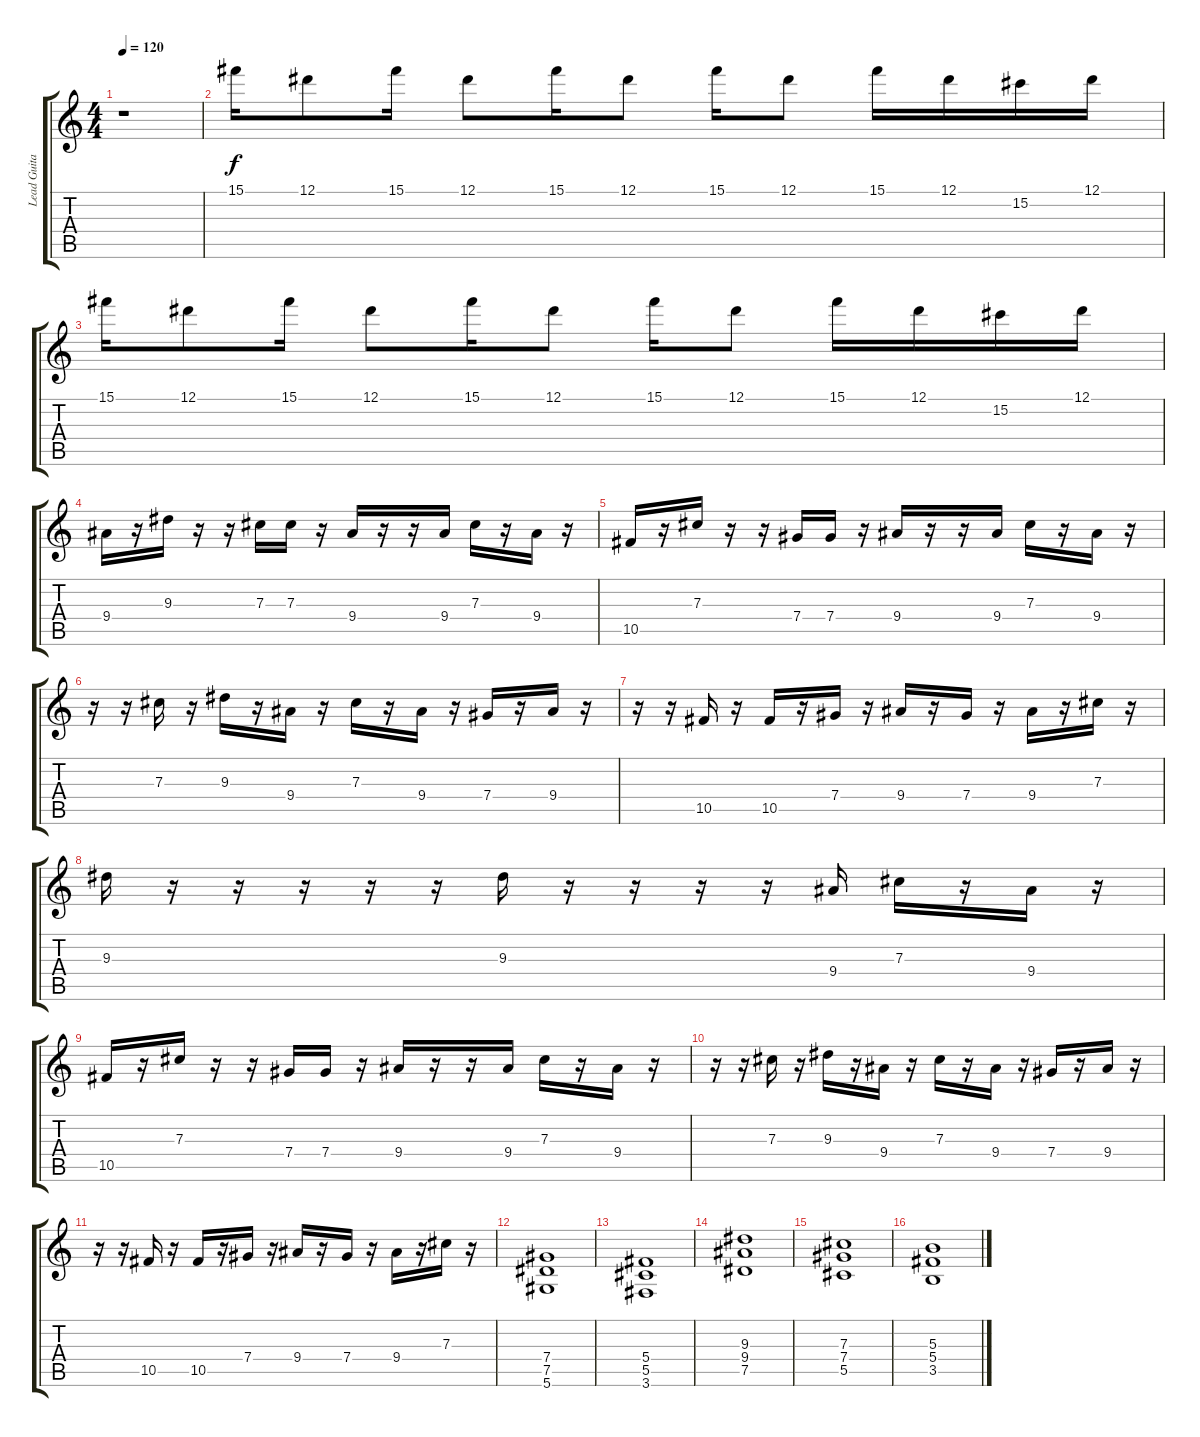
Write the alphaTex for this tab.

\track ("Lead Guitar" "Lead Guita") {instrument distortionguitar}
\staff {score tabs}
\tuning (Eb4 Bb3 Gb3 Db3 Ab2 Eb2) {hide}
\ts (4 4)
\tempo 120
\clef g2
\ks c
r.1{dy f} |
15.1.16 12.1.8 15.1.16 12.1.8 15.1.16 12.1.8 15.1.16 12.1.8 15.1.16 12.1.16 15.2.16 12.1.16 |
15.1.16 12.1.8 15.1.16 12.1.8 15.1.16 12.1.8 15.1.16 12.1.8 15.1.16 12.1.16 15.2.16 12.1.16 |
9.4.16{instrument electricguitarclean} r.16 9.3.16 r.16 r.16 7.3.16 7.3.16 r.16 9.4.16 r.16 r.16 9.4.16 7.3.16 r.16 9.4.16 r.16 |
10.5.16 r.16 7.3.16 r.16 r.16 7.4.16 7.4.16 r.16 9.4.16 r.16 r.16 9.4.16 7.3.16 r.16 9.4.16 r.16 |
r.16 r.16 7.3.16 r.16 9.3.16 r.16 9.4.16 r.16 7.3.16 r.16 9.4.16 r.16 7.4.16 r.16 9.4.16 r.16 |
r.16 r.16 10.5.16 r.16 10.5.16 r.16 7.4.16 r.16 9.4.16 r.16 7.4.16 r.16 9.4.16 r.16 7.3.16 r.16 |
9.3.16 r.16 r.16 r.16 r.16 r.16 9.3.16 r.16 r.16 r.16 r.16 9.4.16 7.3.16 r.16 9.4.16 r.16 |
10.5.16 r.16 7.3.16 r.16 r.16 7.4.16 7.4.16 r.16 9.4.16 r.16 r.16 9.4.16 7.3.16 r.16 9.4.16 r.16 |
r.16 r.16 7.3.16 r.16 9.3.16 r.16 9.4.16 r.16 7.3.16 r.16 9.4.16 r.16 7.4.16 r.16 9.4.16 r.16 |
r.16 r.16 10.5.16 r.16 10.5.16 r.16 7.4.16 r.16 9.4.16 r.16 7.4.16 r.16 9.4.16 r.16 7.3.16 r.16 |
(7.4 7.5 5.6).1{volume 13 instrument distortionguitar} |
(5.4 5.5 3.6).1 |
(9.3 9.4 7.5).1 |
(7.3 7.4 5.5).1 |
(5.3 5.4 3.5).1
